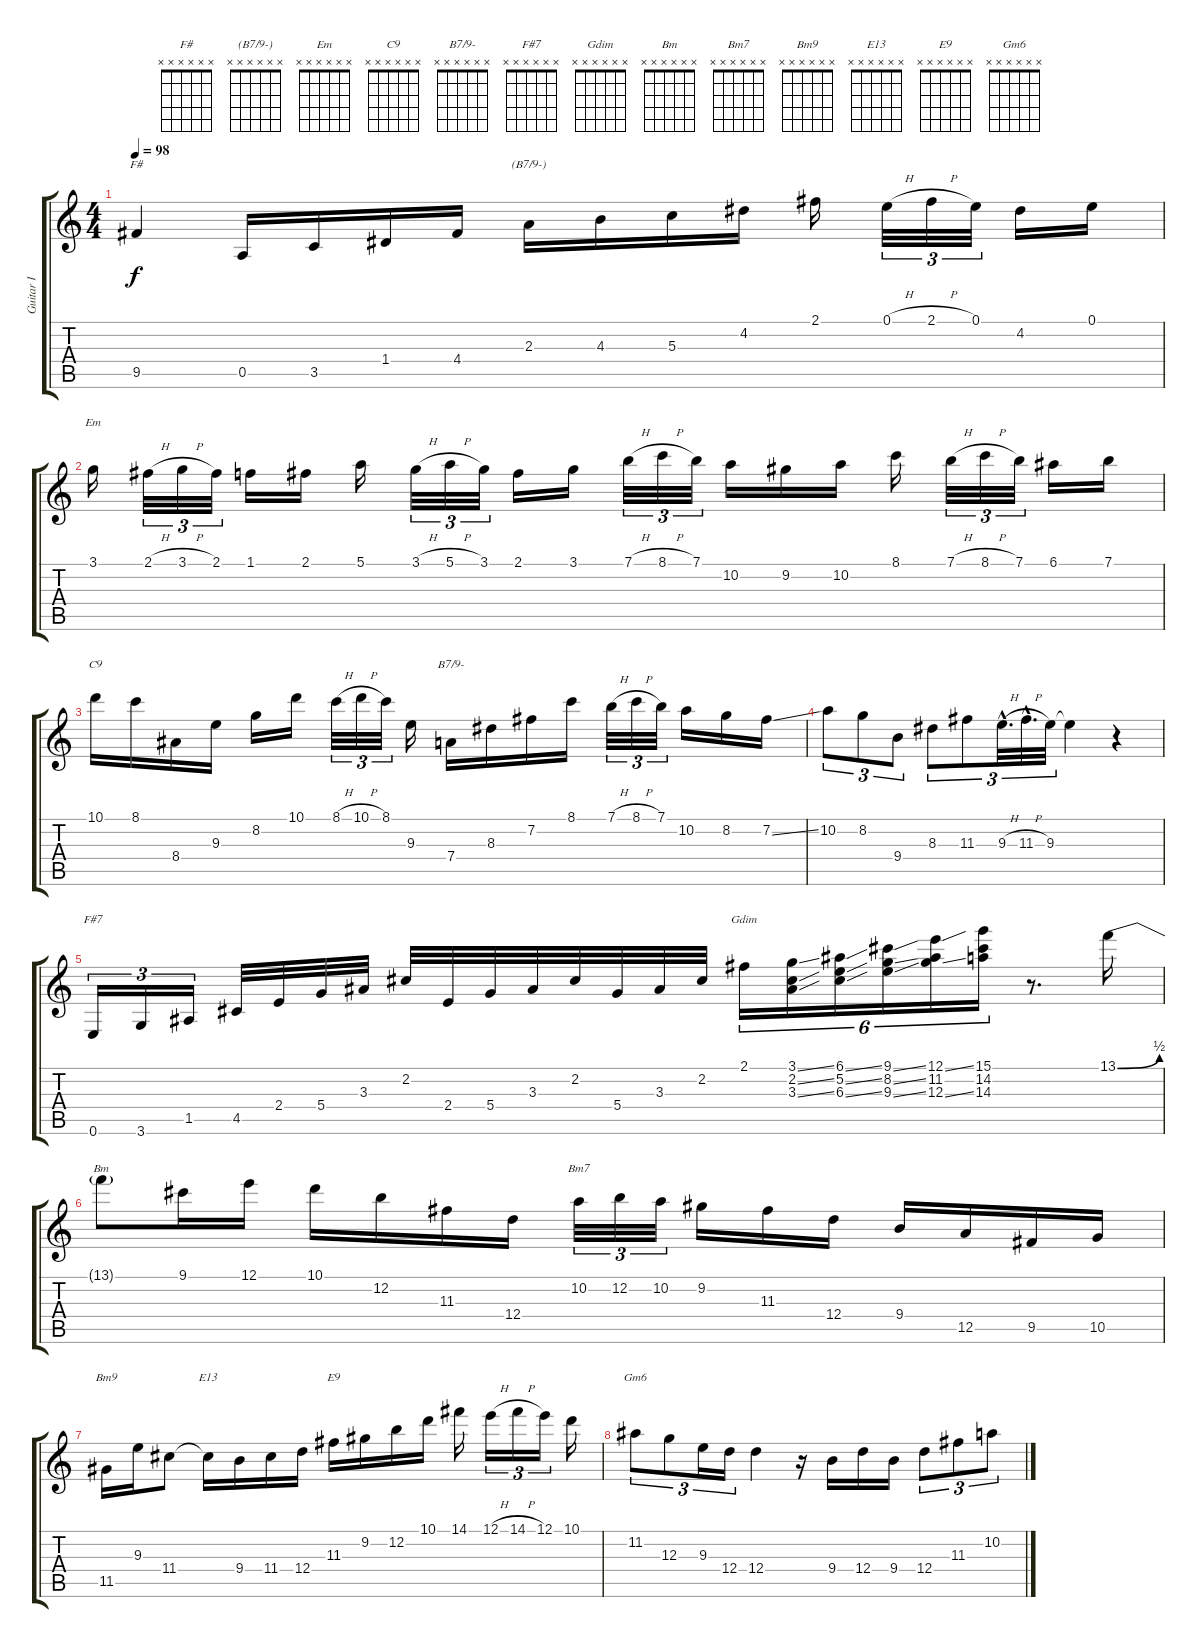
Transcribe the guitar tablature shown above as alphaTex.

\track ("Guitar I" "Guitar I") {instrument acousticguitarsteel}
\staff {score tabs}
\tuning (E4 B3 G3 D3 A2 E2) {hide}
\chord ("F#" x x x x x x) {firstfret 0}
\chord ("(B7/9-)" x x x x x x) {firstfret 0}
\chord ("Em" x x x x x x) {firstfret 0}
\chord ("C9" x x x x x x) {firstfret 0}
\chord ("B7/9-" x x x x x x) {firstfret 0}
\chord ("F#7" x x x x x x) {firstfret 0}
\chord ("Gdim" x x x x x x) {firstfret 0}
\chord ("Bm" x x x x x x) {firstfret 0}
\chord ("Bm7" x x x x x x) {firstfret 0}
\chord ("Bm9" x x x x x x) {firstfret 0}
\chord ("E13" x x x x x x) {firstfret 0}
\chord ("E9" x x x x x x) {firstfret 0}
\chord ("Gm6" x x x x x x) {firstfret 0}
\ts (4 4)
\tempo 98
\clef g2
\ks c
9.5{t}.4{ch "F#" dy f} 0.5.16 3.5.16 1.4.16 4.4.16 2.3.16{ch "(B7/9-)"} 4.3.16 5.3.16 4.2.16 2.1.16 0.1{h}.32{tu (3 2)} 2.1{h}.32{tu (3 2)} 0.1.32{tu (3 2)} 4.2.16 0.1.16 |
3.1.16{ch "Em"} 2.1{h}.32{tu (3 2)} 3.1{h}.32{tu (3 2)} 2.1.32{tu (3 2)} 1.1.16 2.1.16 5.1.16 3.1{h}.32{tu (3 2)} 5.1{h}.32{tu (3 2)} 3.1.32{tu (3 2)} 2.1.16 3.1.16 7.1{h}.32{tu (3 2)} 8.1{h}.32{tu (3 2)} 7.1.32{tu (3 2)} 10.2.16 9.2.16 10.2.16 8.1.16 7.1{h}.32{tu (3 2)} 8.1{h}.32{tu (3 2)} 7.1.32{tu (3 2)} 6.1.16 7.1.16 |
10.1.16{ch "C9"} 8.1.16 8.4.16 9.3.16 8.2.16 10.1.16 8.1{h}.32{tu (3 2)} 10.1{h}.32{tu (3 2)} 8.1.32{tu (3 2)} 9.3.16 7.4.16{ch "B7/9-"} 8.3.16 7.2.16 8.1.16 7.1{h}.32{tu (3 2)} 8.1{h}.32{tu (3 2)} 7.1.32{tu (3 2)} 10.2.16 8.2.16 7.2{ss}.16 |
10.2.8{tu (3 2)} 8.2.8{tu (3 2)} 9.4.8{tu (3 2)} 8.3.8{tu (3 2)} 11.3.8{tu (3 2)} 9.3{h hac}.32{d tu (3 2)} 11.3{h hac}.32{d tu (3 2)} 9.3.32{tu (3 2)} 9.3{t}.4 r.4 |
0.6.16{tu (3 2) ch "F#7"} 3.6.16{tu (3 2)} 1.5.16{tu (3 2)} 4.5.32 2.4.32 5.4.32 3.3.32 2.2.32 2.4.32 5.4.32 3.3.32 2.2.32 5.4.32 3.3.32 2.2.32 2.1.16{tu (6 4) ch "Gdim"} (3.1{ss} 2.2{ss} 3.3{ss}).16{tu (6 4)} (6.1{ss} 5.2{ss} 6.3{ss}).16{tu (6 4)} (9.1{ss} 8.2{ss} 9.3{ss}).16{tu (6 4)} (12.1{ss} 11.2 12.3{ss}).16{tu (6 4)} (15.1 14.2 14.3).16{tu (6 4)} r.8{d} 13.1{be (bend 0 0 60 2)}.16 |
13.1{t}.8{ch "Bm"} 9.1.16 12.1.16 10.1.16 12.2.16 11.3.16 12.4.16 10.2.32{tu (3 2) ch "Bm7"} 12.2.32{tu (3 2)} 10.2.32{tu (3 2)} 9.2.16 11.3.16 12.4.16 9.4.16 12.5.16 9.5.16 10.5.16 |
11.5.16{ch "Bm9"} 9.3.16 11.4.8 11.4{t}.16{ch "E13"} 9.4.16 11.4.16 12.4.16 11.3.16{ch "E9"} 9.2.16 12.2.16 10.1.16 14.1.16 12.1{h}.16{tu (3 2)} 14.1{h}.16{tu (3 2)} 12.1.16{tu (3 2)} 10.1.16 |
11.2.8{tu (3 2) ch "Gm6"} 12.3.8{tu (3 2)} 9.3.16{tu (3 2)} 12.4.16{tu (3 2)} 12.4.4 r.16 9.4.16 12.4.16 9.4.16 12.4.8{tu (3 2)} 11.3.8{tu (3 2)} 10.2.8{tu (3 2)}
